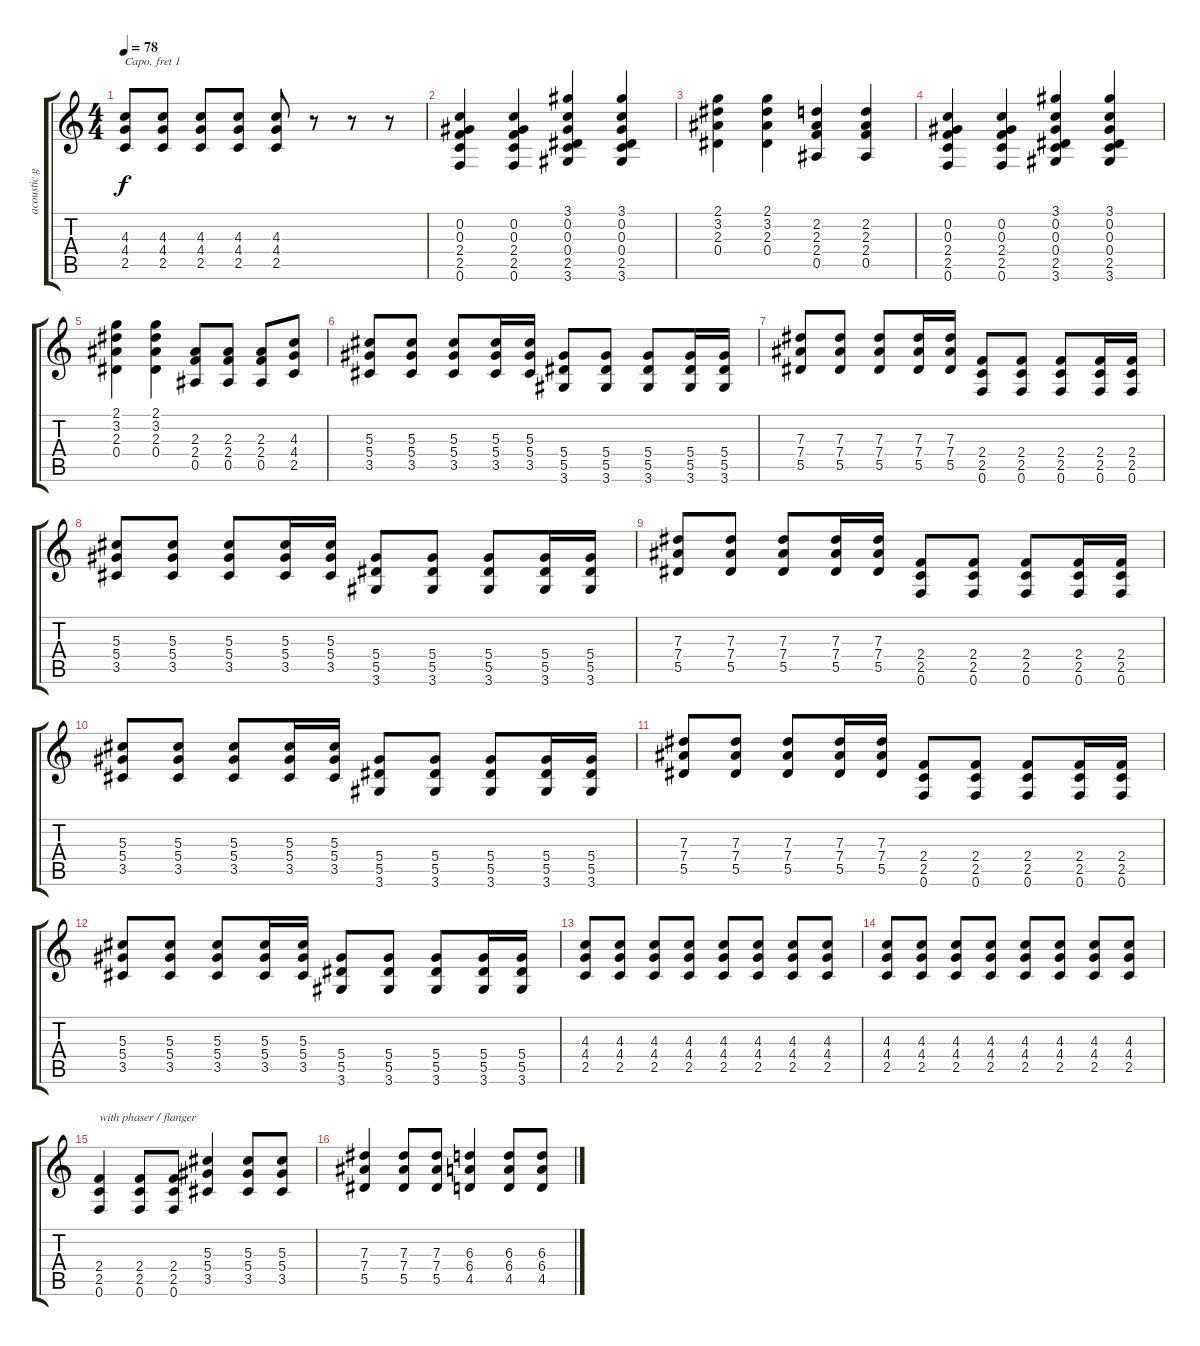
\track ("acoustic guitar" "acoustic g") {instrument acousticguitarsteel}
\staff {score tabs}
\capo 1
\tuning (E4 B3 G3 D3 A2 E2) {hide}
\ts (4 4)
\tempo 78
\clef g2
\ks c
(4.3 4.4 2.5).8{dy f} (4.3 4.4 2.5).8 (4.3 4.4 2.5).8 (4.3 4.4 2.5).8 (4.3 4.4 2.5).8 r.8 r.8 r.8 |
(0.2 0.3 2.4 2.5 0.6).4{volume 11 instrument acousticguitarsteel} (0.2 0.3 2.4 2.5 0.6).4 (3.1 0.2 0.3 0.4 2.5 3.6).4 (3.1 0.2 0.3 0.4 2.5 3.6).4 |
(2.1 3.2 2.3 0.4).4 (2.1 3.2 2.3 0.4).4 (2.2 2.3 2.4 0.5).4 (2.2 2.3 2.4 0.5).4 |
(0.2 0.3 2.4 2.5 0.6).4{instrument acousticguitarsteel} (0.2 0.3 2.4 2.5 0.6).4 (3.1 0.2 0.3 0.4 2.5 3.6).4 (3.1 0.2 0.3 0.4 2.5 3.6).4 |
(2.1 3.2 2.3 0.4).4 (2.1 3.2 2.3 0.4).4 (2.3 2.4 0.5).8{volume 16 instrument overdrivenguitar} (2.3 2.4 0.5).8 (2.3 2.4 0.5).8 (4.3 4.4 2.5).8 |
(5.3 5.4 3.5).8{instrument distortionguitar} (5.3 5.4 3.5).8 (5.3 5.4 3.5).8 (5.3 5.4 3.5).16 (5.3 5.4 3.5).16 (5.4 5.5 3.6).8 (5.4 5.5 3.6).8 (5.4 5.5 3.6).8 (5.4 5.5 3.6).16 (5.4 5.5 3.6).16 |
(7.3 7.4 5.5).8 (7.3 7.4 5.5).8 (7.3 7.4 5.5).8 (7.3 7.4 5.5).16 (7.3 7.4 5.5).16 (2.4 2.5 0.6).8 (2.4 2.5 0.6).8 (2.4 2.5 0.6).8 (2.4 2.5 0.6).16 (2.4 2.5 0.6).16 |
(5.3 5.4 3.5).8 (5.3 5.4 3.5).8 (5.3 5.4 3.5).8 (5.3 5.4 3.5).16 (5.3 5.4 3.5).16 (5.4 5.5 3.6).8 (5.4 5.5 3.6).8 (5.4 5.5 3.6).8 (5.4 5.5 3.6).16 (5.4 5.5 3.6).16 |
(7.3 7.4 5.5).8 (7.3 7.4 5.5).8 (7.3 7.4 5.5).8 (7.3 7.4 5.5).16 (7.3 7.4 5.5).16 (2.4 2.5 0.6).8 (2.4 2.5 0.6).8 (2.4 2.5 0.6).8 (2.4 2.5 0.6).16 (2.4 2.5 0.6).16 |
(5.3 5.4 3.5).8{volume 14} (5.3 5.4 3.5).8 (5.3 5.4 3.5).8 (5.3 5.4 3.5).16 (5.3 5.4 3.5).16 (5.4 5.5 3.6).8 (5.4 5.5 3.6).8 (5.4 5.5 3.6).8 (5.4 5.5 3.6).16 (5.4 5.5 3.6).16 |
(7.3 7.4 5.5).8 (7.3 7.4 5.5).8 (7.3 7.4 5.5).8 (7.3 7.4 5.5).16 (7.3 7.4 5.5).16 (2.4 2.5 0.6).8 (2.4 2.5 0.6).8 (2.4 2.5 0.6).8 (2.4 2.5 0.6).16 (2.4 2.5 0.6).16 |
(5.3 5.4 3.5).8 (5.3 5.4 3.5).8 (5.3 5.4 3.5).8 (5.3 5.4 3.5).16 (5.3 5.4 3.5).16 (5.4 5.5 3.6).8 (5.4 5.5 3.6).8 (5.4 5.5 3.6).8 (5.4 5.5 3.6).16 (5.4 5.5 3.6).16 |
(4.3 4.4 2.5).8 (4.3 4.4 2.5).8 (4.3 4.4 2.5).8 (4.3 4.4 2.5).8 (4.3 4.4 2.5).8 (4.3 4.4 2.5).8 (4.3 4.4 2.5).8 (4.3 4.4 2.5).8 |
(4.3 4.4 2.5).8 (4.3 4.4 2.5).8 (4.3 4.4 2.5).8 (4.3 4.4 2.5).8 (4.3 4.4 2.5).8 (4.3 4.4 2.5).8 (4.3 4.4 2.5).8 (4.3 4.4 2.5).8 |
(2.4 2.5 0.6).4{txt "with phaser / flanger" instrument distortionguitar} (2.4 2.5 0.6).8 (2.4 2.5 0.6).8 (5.3 5.4 3.5).4 (5.3 5.4 3.5).8 (5.3 5.4 3.5).8 |
(7.3 7.4 5.5).4 (7.3 7.4 5.5).8 (7.3 7.4 5.5).8 (6.3 6.4 4.5).4 (6.3 6.4 4.5).8 (6.3 6.4 4.5).8
